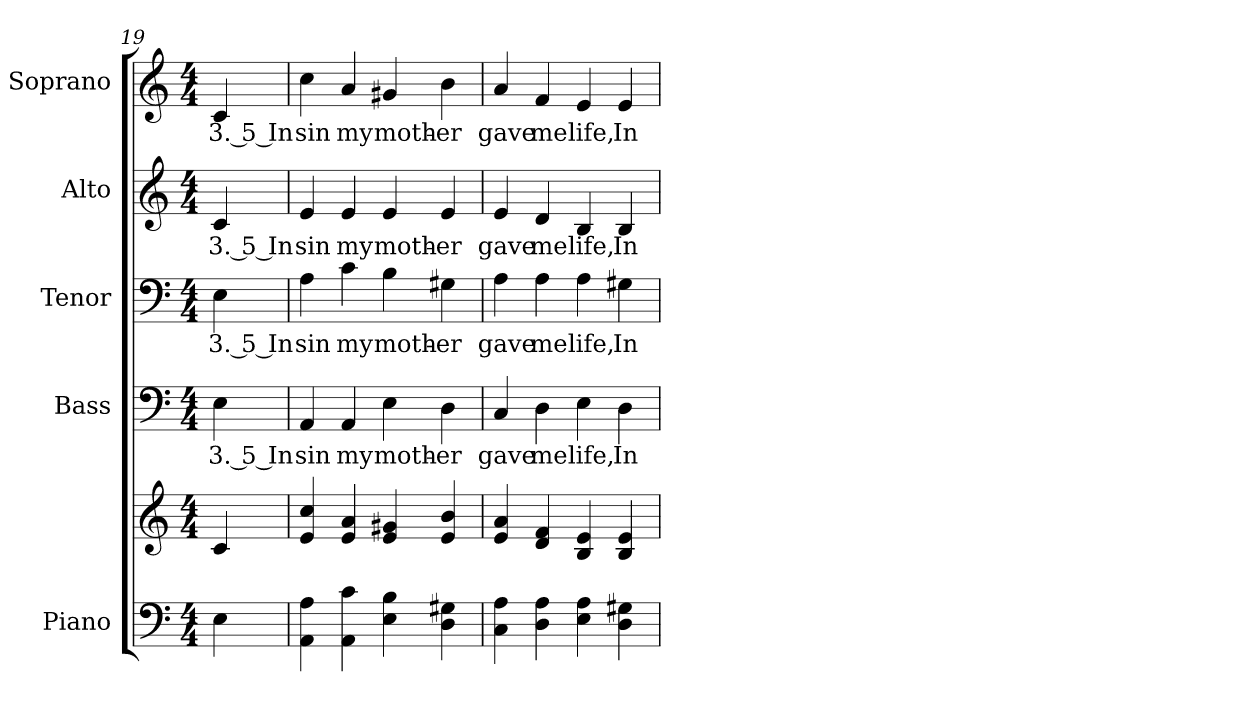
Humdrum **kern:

**kern	**kern	**kern	**text	**kern	**text	**kern	**text	**kern	**text
*part5	*part5	*part4	*part4	*part3	*part3	*part2	*part2	*part1	*part1
*staff6	*staff5	*staff4	*staff4	*staff3	*staff3	*staff2	*staff2	*staff1	*staff1
*I"Piano	*	*I"Bass	*	*I"Tenor	*	*I"Alto	*	*I"Soprano	*
*I'Pno.	*	*I'B.	*	*I'T.	*	*I'A.	*	*I'S.	*
*clefF4	*clefG2	*clefF4	*	*clefF4	*	*clefG2	*	*clefG2	*
*k[]	*k[]	*k[]	*	*k[]	*	*k[]	*	*k[]	*
*C:	*C:	*C:	*	*C:	*	*C:	*	*C:	*
*M4/4	*M4/4	*M4/4	*	*M4/4	*	*M4/4	*	*M4/4	*
=19	=19	=19	=19	=19	=19	=19	=19	=19	=19
!	!	!	!LO:LY:b:color=#000000	!	!	!	!	!	!
!	!	!	!	!	!LO:LY:b:color=#000000	!	!	!	!
!	!	!	!	!	!	!	!LO:LY:b:color=#000000	!	!
!	!	!	!	!	!	!	!	!	!LO:LY:b:color=#000000
4Ei\	4ci/	4Ei\	3. 5 In	4Ei\	3. 5 In	4ci/	3. 5 In	4ci/	3. 5 In
=20	=20	=20	=20	=20	=20	=20	=20	=20	=20
!	!	!	!LO:LY:b:color=#000000	!	!	!	!	!	!
!	!	!	!	!	!LO:LY:b:color=#000000	!	!	!	!
!	!	!	!	!	!	!	!LO:LY:b:color=#000000	!	!
!	!	!	!	!	!	!	!	!	!LO:LY:b:color=#000000
4AAi\ 4Ai	4ei/ 4cci	4AAi/	sin	4Ai\	sin	4ei/	sin	4cci\	sin
!	!	!	!LO:LY:b:color=#000000	!	!	!	!	!	!
!	!	!	!	!	!LO:LY:b:color=#000000	!	!	!	!
!	!	!	!	!	!	!	!LO:LY:b:color=#000000	!	!
!	!	!	!	!	!	!	!	!	!LO:LY:b:color=#000000
4AAi\ 4ci	4ei/ 4ai	4AAi/	my	4ci\	my	4ei/	my	4ai/	my
!	!	!	!LO:LY:b:color=#000000	!	!	!	!	!	!
!	!	!	!	!	!LO:LY:b:color=#000000	!	!	!	!
!	!	!	!	!	!	!	!LO:LY:b:color=#000000	!	!
!	!	!	!	!	!	!	!	!	!LO:LY:b:color=#000000
4Ei\ 4Bi	4ei/ 4g#Xi	4Ei\	moth-	4Bi\	moth-	4ei/	moth-	4g#Xi/	moth-
!	!	!	!LO:LY:b:color=#000000	!	!	!	!	!	!
!	!	!	!	!	!LO:LY:b:color=#000000	!	!	!	!
!	!	!	!	!	!	!	!LO:LY:b:color=#000000	!	!
!	!	!	!	!	!	!	!	!	!LO:LY:b:color=#000000
4Di\ 4G#Xi	4ei/ 4bi	4Di\	-er	4G#Xi\	-er	4ei/	-er	4bi\	-er
!!LO:PB:g=z
=21	=21	=21	=21	=21	=21	=21	=21	=21	=21
!	!	!	!LO:LY:b:color=#000000	!	!	!	!	!	!
!	!	!	!	!	!LO:LY:b:color=#000000	!	!	!	!
!	!	!	!	!	!	!	!LO:LY:b:color=#000000	!	!
!	!	!	!	!	!	!	!	!	!LO:LY:b:color=#000000
4Ci\ 4Ai	4ei/ 4ai	4Ci/	gave	4Ai\	gave	4ei/	gave	4ai/	gave
!	!	!	!LO:LY:b:color=#000000	!	!	!	!	!	!
!	!	!	!	!	!LO:LY:b:color=#000000	!	!	!	!
!	!	!	!	!	!	!	!LO:LY:b:color=#000000	!	!
!	!	!	!	!	!	!	!	!	!LO:LY:b:color=#000000
4Di\ 4Ai	4di/ 4fi	4Di\	me	4Ai\	me	4di/	me	4fi/	me
!	!	!	!LO:LY:b:color=#000000	!	!	!	!	!	!
!	!	!	!	!	!LO:LY:b:color=#000000	!	!	!	!
!	!	!	!	!	!	!	!LO:LY:b:color=#000000	!	!
!	!	!	!	!	!	!	!	!	!LO:LY:b:color=#000000
4Ei\ 4Ai	4Bi/ 4ei	4Ei\	life,	4Ai\	life,	4Bi/	life,	4ei/	life,
!	!	!	!LO:LY:b:color=#000000	!	!	!	!	!	!
!	!	!	!	!	!LO:LY:b:color=#000000	!	!	!	!
!	!	!	!	!	!	!	!LO:LY:b:color=#000000	!	!
!	!	!	!	!	!	!	!	!	!LO:LY:b:color=#000000
4Di\ 4G#Xi	4Bi/ 4ei	4Di\	In	4G#Xi\	In	4Bi/	In	4ei/	In
=	=	=	=	=	=	=	=	=	=
*-	*-	*-	*-	*-	*-	*-	*-	*-	*-
